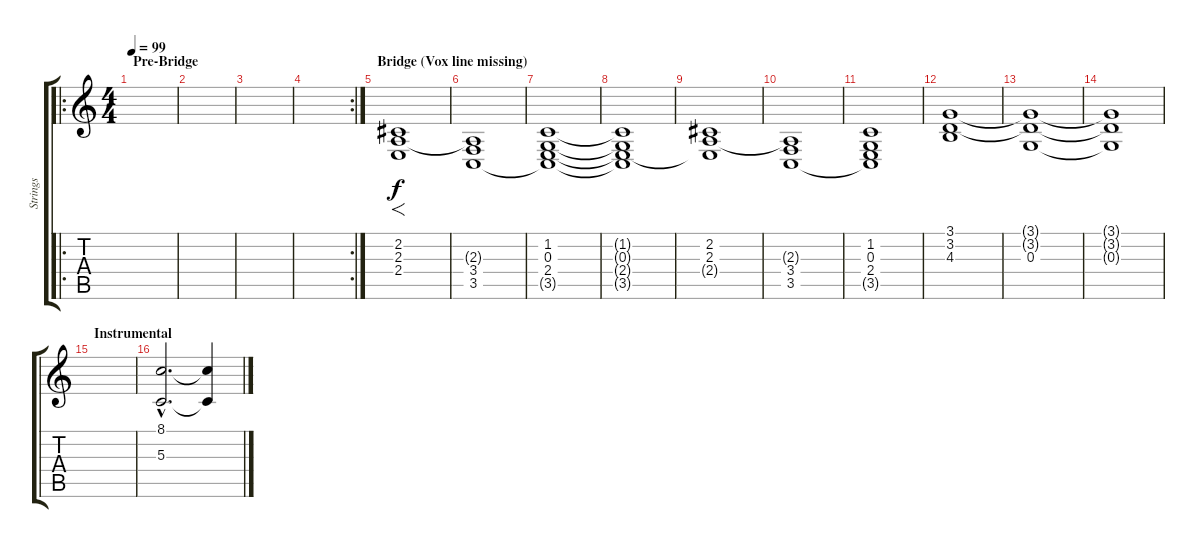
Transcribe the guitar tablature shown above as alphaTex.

\track ("Strings" "Strings") {instrument synthstrings1}
\staff {score tabs}
\tuning (E4 B3 G3 D3 A2 E2) {hide}
\ro
\ts (4 4)
\section ("" "Pre-Bridge")
\tempo 99
\clef g2
\ks c
|
|
|
\rc 2
|
\section ("" "Bridge (Vox line missing)")
(2.2 2.3 2.4).1{f instrument stringensemble2} |
(2.3{t} 3.4 3.5).1 |
(1.2 0.3 2.4 3.5{t}).1 |
(1.2{t} 0.3{t} 2.4{t} 3.5{t}).1 |
(2.2 2.3 2.4{t}).1 |
(2.3{t} 3.4 3.5).1 |
(1.2 0.3 2.4 3.5{t}).1 |
(3.1 3.2 4.3).1{volume 0} |
(3.1{t} 3.2{t} 0.3).1 |
(3.1{t} 3.2{t} 0.3{t}).1 |
\section ("" "Instrumental")
|
(8.1{hac} 5.3{hac}).2{d volume 8 balance 8 instrument synthstrings1} (8.1{t} 5.3{t}).4
